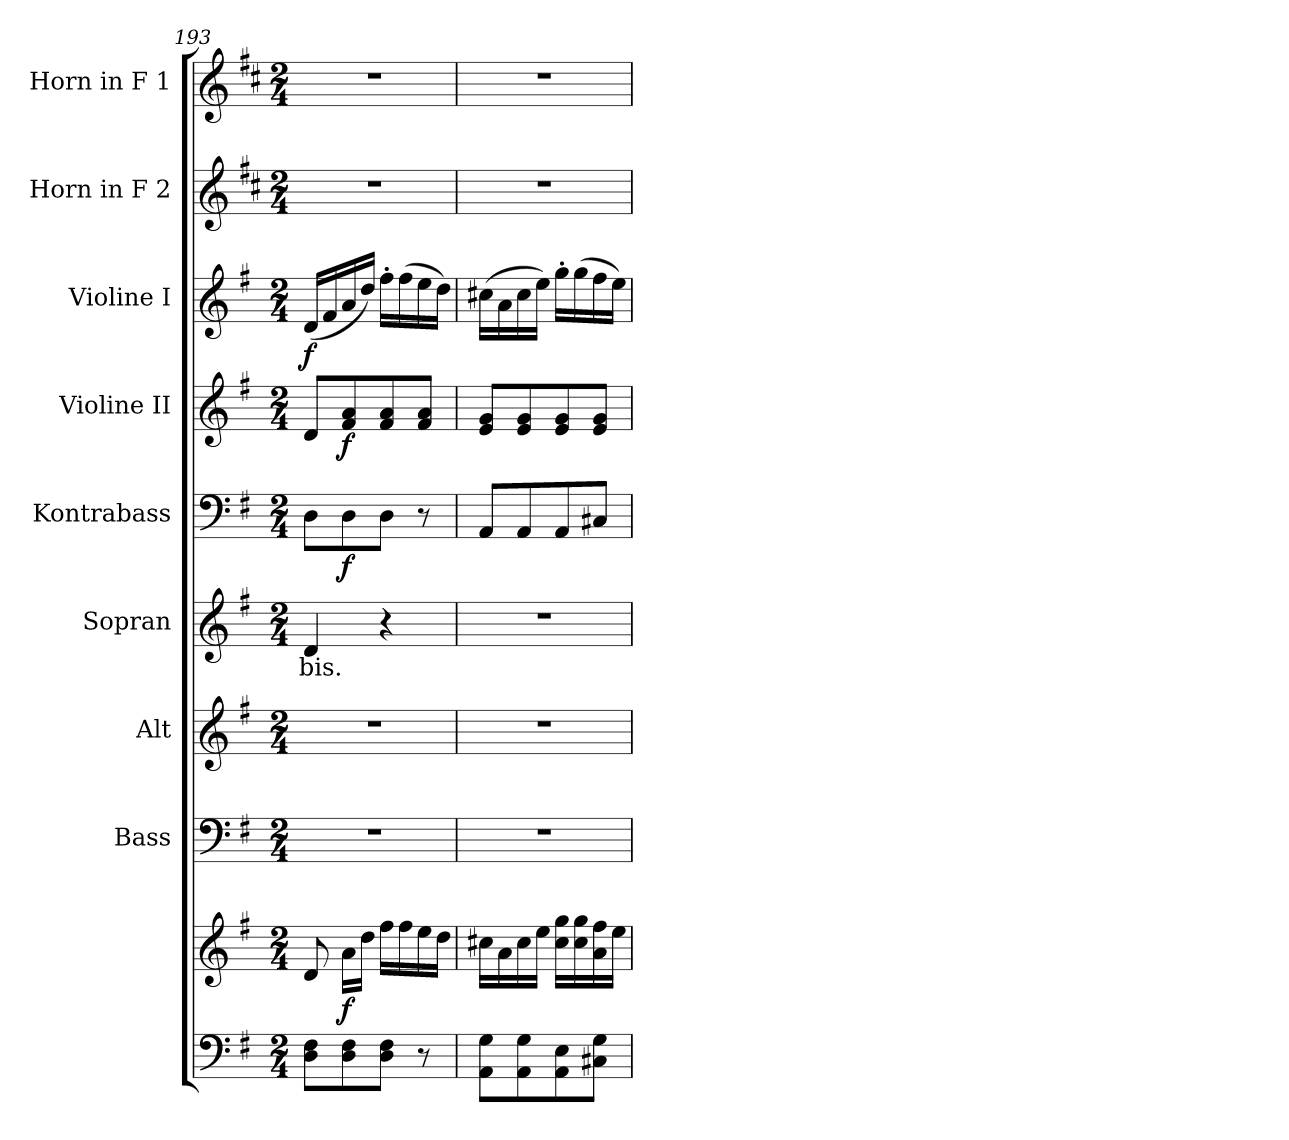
**kern	**kern	**dynam	**kern	**kern	**kern	**text	**kern	**dynam	**kern	**dynam	**kern	**dynam	**kern	**kern
*part9	*part9	*part9	*part8	*part7	*part6	*part6	*part5	*part5	*part4	*part4	*part3	*part3	*part2	*part1
*staff10	*staff9	*staff9/10	*staff8	*staff7	*staff6	*staff6	*staff5	*staff5	*staff4	*staff4	*staff3	*staff3	*staff2	*staff1
*	*	*	*I"Bass	*I"Alt	*I"Sopran	*	*I"Kontrabass	*	*I"Violine II	*	*I"Violine I	*	*I"Horn in F 2	*I"Horn in F 1
*	*	*	*I'B.	*I'A.	*I'S.	*	*I'Kb.	*	*I'Vl. II	*	*I'Vl. I	*	*I'Hrn. 2	*I'Hrn. 1
*clefF4	*clefG2	*	*clefF4	*clefG2	*clefG2	*	*clefF4	*	*clefG2	*	*clefG2	*	*clefG2	*clefG2
*	*	*	*	*	*	*	*ITrd7c12	*	*	*	*	*	*ITrd4c7	*ITrd4c7
*k[f#]	*k[f#]	*	*k[f#]	*k[f#]	*k[f#]	*	*k[f#]	*	*k[f#]	*	*k[f#]	*	*k[f#]	*k[f#]
*G:	*G:	*	*G:	*G:	*G:	*	*G:	*	*G:	*	*G:	*	*G:	*G:
*M2/4	*M2/4	*	*M2/4	*M2/4	*M2/4	*	*M2/4	*	*M2/4	*	*M2/4	*	*M2/4	*M2/4
=193	=193	=193	=193	=193	=193	=193	=193	=193	=193	=193	=193	=193	=193	=193
!	!	!	!	!	!	!LO:LY:b	!	!	!	!	!	!LO:DY:b	!	!
8D\ 8F#\L	8d/	.	2r	2r	4d/	-bis.	8DD\L	.	8d/L	.	(<16d/LL	f	2r	2r
.	.	.	.	.	.	.	.	.	.	.	16f#/	.	.	.
!	!	!LO:DY:b	!	!	!	!	!	!LO:DY:b	!	!LO:DY:b	!	!	!	!
8D\ 8F#\	16a\LL	f	.	.	.	.	8DD\	f	8f#/ 8a/	f	16a/	.	.	.
.	16dd\JJ	.	.	.	.	.	.	.	.	.	16dd/JJ)	.	.	.
8D\ 8F#\J	16ff#\LL	.	.	.	4r	.	8DD\J	.	8f#/ 8a/	.	16ff#'>\LL	.	.	.
.	16ff#\	.	.	.	.	.	.	.	.	.	(>16ff#\	.	.	.
8r	16ee\	.	.	.	.	.	8r	.	8f#/ 8a/J	.	16ee\	.	.	.
.	16dd\JJ	.	.	.	.	.	.	.	.	.	16dd\JJ)	.	.	.
!!LO:PB:g=z
=194	=194	=194	=194	=194	=194	=194	=194	=194	=194	=194	=194	=194	=194	=194
8AA\ 8G\L	16cc#X\LL	.	2r	2r	2r	.	8AAA/L	.	8e/ 8g/L	.	(>16cc#X\LL	.	2r	2r
.	16a\	.	.	.	.	.	.	.	.	.	16a\	.	.	.
8AA\ 8G\	16cc#\	.	.	.	.	.	8AAA/	.	8e/ 8g/	.	16cc#\	.	.	.
.	16ee\JJ	.	.	.	.	.	.	.	.	.	16ee\JJ)	.	.	.
8AA\ 8E\	16cc#\ 16gg\LL	.	.	.	.	.	8AAA/	.	8e/ 8g/	.	16gg'>\LL	.	.	.
.	16cc#\ 16gg\	.	.	.	.	.	.	.	.	.	(>16gg\	.	.	.
8C#X\ 8G\J	16a\ 16ff#\	.	.	.	.	.	8CC#X/J	.	8e/ 8g/J	.	16ff#\	.	.	.
.	16ee\JJ	.	.	.	.	.	.	.	.	.	16ee\JJ)	.	.	.
=	=	=	=	=	=	=	=	=	=	=	=	=	=	=
*-	*-	*-	*-	*-	*-	*-	*-	*-	*-	*-	*-	*-	*-	*-
